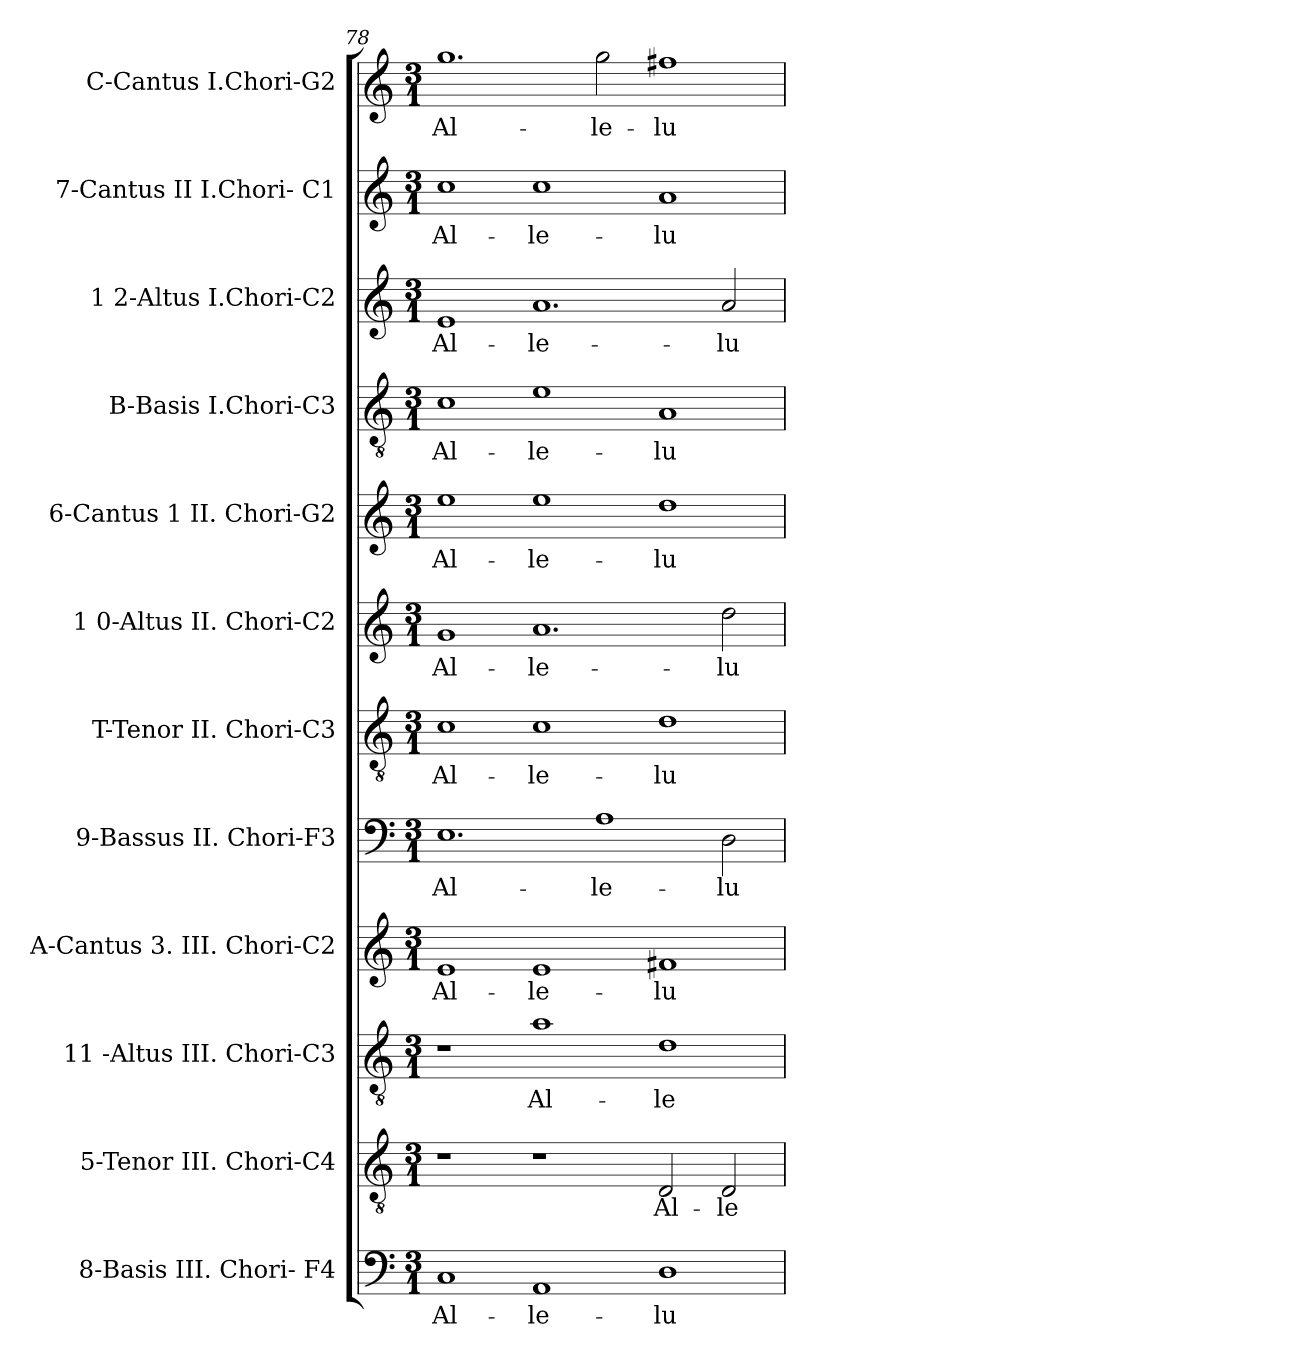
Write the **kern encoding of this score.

**kern	**text	**kern	**text	**kern	**text	**kern	**text	**kern	**text	**kern	**text	**kern	**text	**kern	**text	**kern	**text	**kern	**text	**kern	**text	**kern	**text
*part12	*part12	*part11	*part11	*part10	*part10	*part9	*part9	*part8	*part8	*part7	*part7	*part6	*part6	*part5	*part5	*part4	*part4	*part3	*part3	*part2	*part2	*part1	*part1
*staff12	*staff12	*staff11	*staff11	*staff10	*staff10	*staff9	*staff9	*staff8	*staff8	*staff7	*staff7	*staff6	*staff6	*staff5	*staff5	*staff4	*staff4	*staff3	*staff3	*staff2	*staff2	*staff1	*staff1
*I"8-Basis  III. Chori- F4	*	*I"5-Tenor  III. Chori-C4	*	*I"11 -Altus  III. Chori-C3	*	*I"A-Cantus 3.  III. Chori-C2	*	*I"9-Bassus  II. Chori-F3	*	*I"T-Tenor  II. Chori-C3	*	*I"1 0-Altus  II. Chori-C2	*	*I"6-Cantus 1  II. Chori-G2	*	*I"B-Basis  I.Chori-C3	*	*I"1 2-Altus  I.Chori-C2	*	*I"7-Cantus II  I.Chori- C1	*	*I"C-Cantus  I.Chori-G2	*
*	*	*	*	*	*	*I'A	*	*	*	*I'T	*	*	*	*	*	*I'B	*	*	*	*	*	*I'C	*
*clefF4	*	*clefGv2	*	*clefGv2	*	*clefG2	*	*clefF4	*	*clefGv2	*	*clefG2	*	*clefG2	*	*clefGv2	*	*clefG2	*	*clefG2	*	*clefG2	*
*k[]	*	*k[]	*	*k[]	*	*k[]	*	*k[]	*	*k[]	*	*k[]	*	*k[]	*	*k[]	*	*k[]	*	*k[]	*	*k[]	*
*C:	*	*C:	*	*C:	*	*C:	*	*C:	*	*C:	*	*C:	*	*C:	*	*C:	*	*C:	*	*C:	*	*C:	*
*M3/1	*	*M3/1	*	*M3/1	*	*M3/1	*	*M3/1	*	*M3/1	*	*M3/1	*	*M3/1	*	*M3/1	*	*M3/1	*	*M3/1	*	*M3/1	*
=78	=78	=78	=78	=78	=78	=78	=78	=78	=78	=78	=78	=78	=78	=78	=78	=78	=78	=78	=78	=78	=78	=78	=78
!	!LO:LY:b:cj	!	!	!	!	!	!LO:LY:b:cj	!	!LO:LY:b:cj	!	!LO:LY:b:cj	!	!LO:LY:b:cj	!	!LO:LY:b:cj	!	!LO:LY:b:cj	!	!LO:LY:b:cj	!	!LO:LY:b:cj	!	!LO:LY:b:cj
1C	Al-	1r	.	1r	.	1e	Al-	1.E	Al-	1c	Al-	1g	Al-	1ee	Al-	1c	Al-	1e	Al-	1cc	Al-	1.gg	Al-
!	!LO:LY:b:cj	!	!	!	!LO:LY:b:cj	!	!LO:LY:b:cj	!	!	!	!LO:LY:b:cj	!	!LO:LY:b:cj	!	!LO:LY:b:cj	!	!LO:LY:b:cj	!	!LO:LY:b:cj	!	!LO:LY:b:cj	!	!
1AA	-le-	1r	.	1a	Al-	1e	-le-	.	.	1c	-le-	1.a	-le-	1ee	-le-	1e	-le-	1.a	-le-	1cc	-le-	.	.
!	!	!	!	!	!	!	!	!	!LO:LY:b:cj	!	!	!	!	!	!	!	!	!	!	!	!	!	!LO:LY:b:cj
.	.	.	.	.	.	.	.	1A	-le-	.	.	.	.	.	.	.	.	.	.	.	.	2gg\	-le-
!	!LO:LY:b:cj	!	!LO:LY:b:cj	!	!LO:LY:b:cj	!	!LO:LY:b:cj	!	!	!	!LO:LY:b:cj	!	!	!	!LO:LY:b:cj	!	!LO:LY:b:cj	!	!	!	!LO:LY:b:cj	!	!LO:LY:b:cj
1D	-lu-	2D/	Al-	1d	-le-	1f#X	-lu-	.	.	1d	-lu-	.	.	1dd	-lu-	1A	-lu-	.	.	1a	-lu-	1ff#X	-lu-
!	!	!	!LO:LY:b:cj	!	!	!	!	!	!LO:LY:b:cj	!	!	!	!LO:LY:b:cj	!	!	!	!	!	!LO:LY:b:cj	!	!	!	!
.	.	2D/	-le-	.	.	.	.	2D\	-lu-	.	.	2dd\	-lu-	.	.	.	.	2a/	-lu-	.	.	.	.
=	=	=	=	=	=	=	=	=	=	=	=	=	=	=	=	=	=	=	=	=	=	=	=
*-	*-	*-	*-	*-	*-	*-	*-	*-	*-	*-	*-	*-	*-	*-	*-	*-	*-	*-	*-	*-	*-	*-	*-
